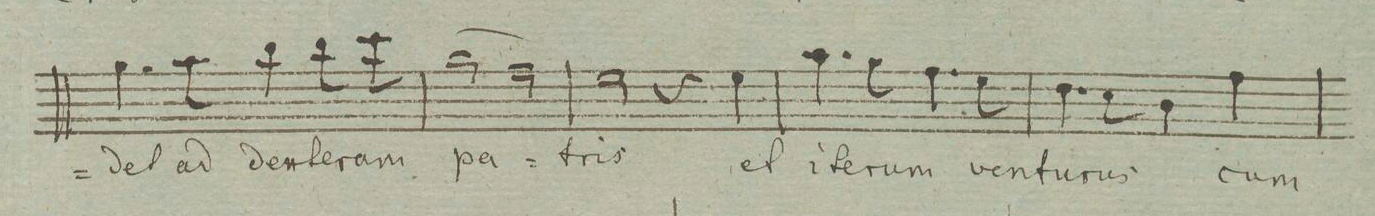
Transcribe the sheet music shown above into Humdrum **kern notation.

**kern	**text	**dynam
*I"Soprano. Tutti.	*	*
*clefC1	*	*
*k[]	*	*
*met(c|)	*	*
*M2/2	*	*
4.ee\	-det	.
8ff\	ad	.
4gg\	de-	.
8gg\	-xte-	.
8aa\	-ram	.
=140	=140	=140
(2ee\	pa-	.
2dd\)	.	.
=141	=141	=141
2cc\	-tris	.
4r	.	.
4cc\	et	.
=142	=142	=142
4.ff\	i-	.
8ee\	-te-	.
4.dd\	-rum	.
8cc\	ven-	.
=143	=143	=143
4.b\	-ru-	.
8a\	-rus	.
4g\	.	.
4dd\	cum	.
=144	=144	=144
*-	*-	*-
